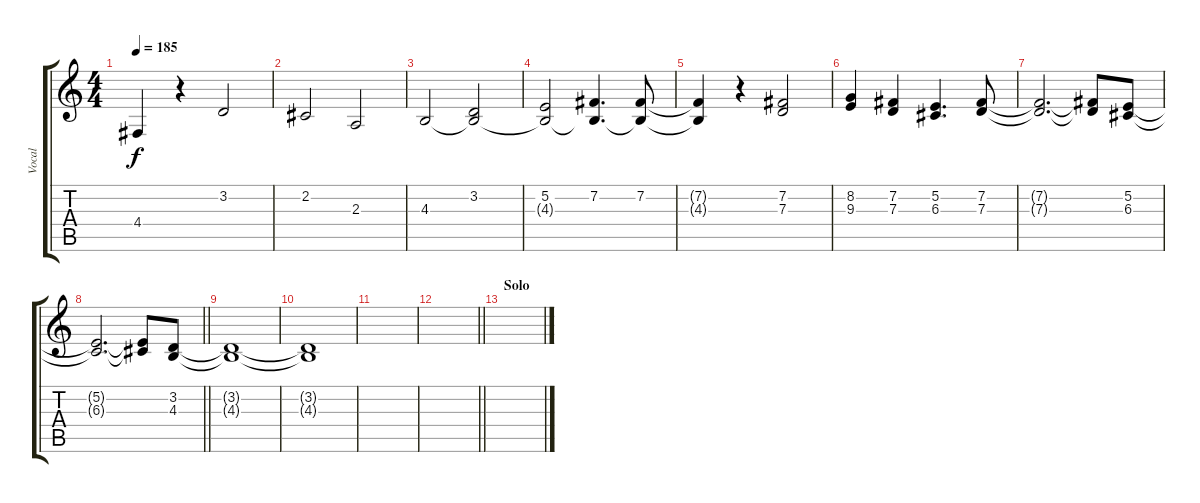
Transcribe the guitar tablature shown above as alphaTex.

\track ("Vocal" "Vocal") {instrument lead1square}
\staff {score tabs}
\tuning (E4 B3 G3 D3 A2 E2) {hide}
\ts (4 4)
\tempo 185
\clef g2
\ks c
4.4{t}.4{dy f} r.4 3.2.2 |
2.2.2 2.3.2 |
4.3.2 (3.2 4.3{t}).2 |
(5.2 4.3{t}).2 (7.2 4.3{t}).4{d} (7.2 4.3{t}).8 |
(7.2{t} 4.3{t}).4 r.4 (7.2 7.3).2 |
(8.2 9.3).4 (7.2 7.3).4 (5.2 6.3).4{d} (7.2 7.3).8 |
(7.2{t} 7.3{t}).2{d} (7.2{t} 7.3{t}).8 (5.2 6.3).8 |
\barLineRight lightlight
(5.2{t} 6.3{t}).2{d} (5.2{t} 6.3{t}).8 (3.2 4.3).8 |
(3.2{t} 4.3{t}).1 |
(3.2{t} 4.3{t}).1 |
|
\barLineRight lightlight
|
\section ("" "Solo")
